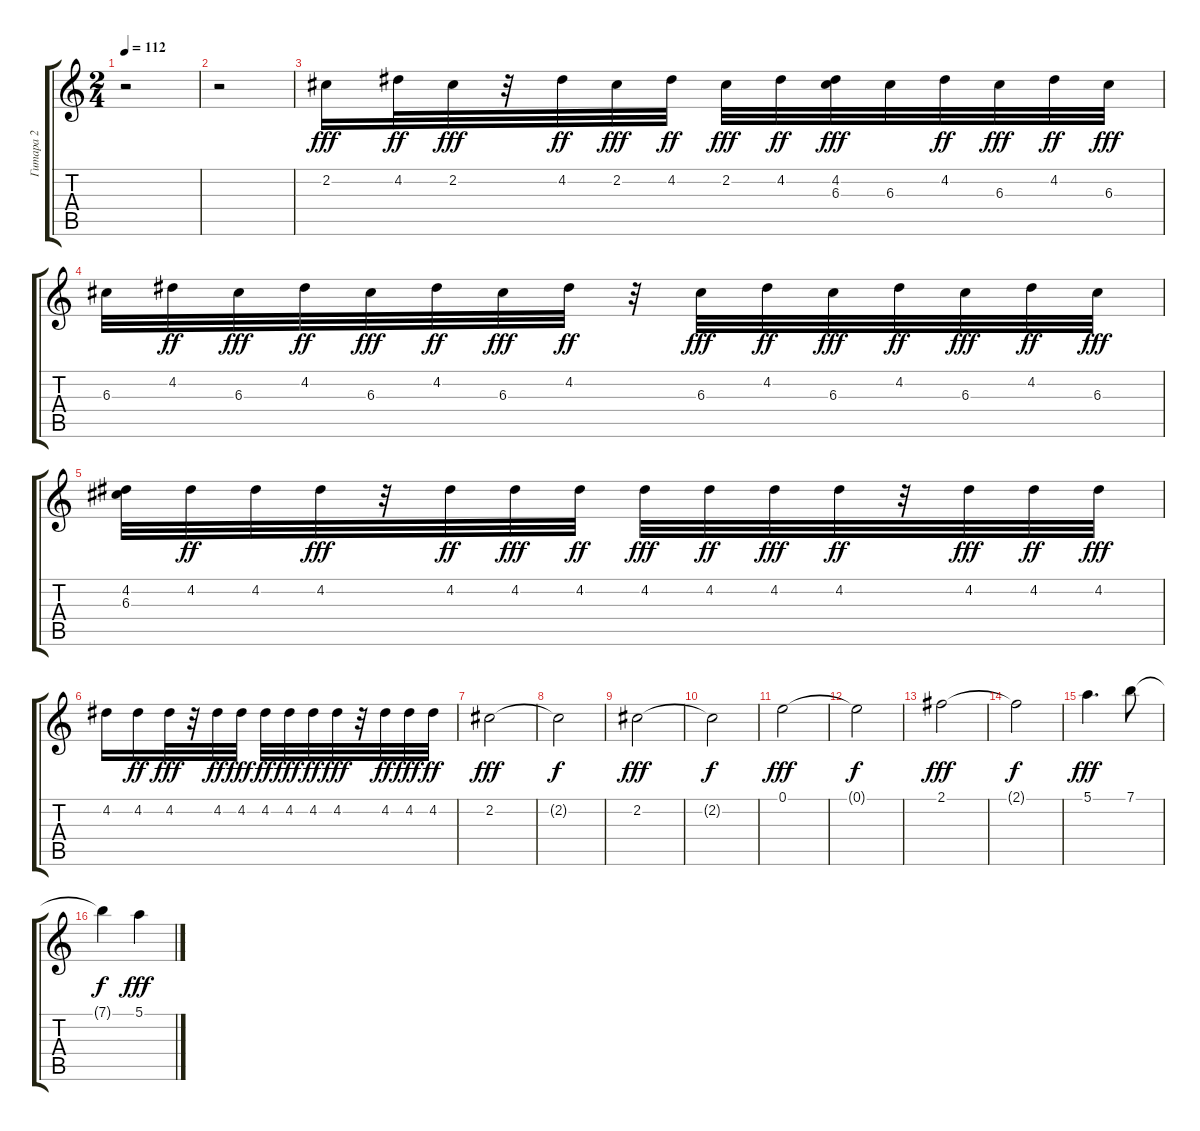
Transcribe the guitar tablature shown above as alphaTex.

\track ("Гитара 2" "Гитара 2") {instrument distortionguitar}
\staff {score tabs}
\tuning (E4 B3 G3 D3 A2 E2) {hide}
\ts (2 4)
\tempo 112
\clef g2
\ks c
r.2{dy fff} |
r.2 |
2.2.16 4.2.32{dy ff} 2.2.32{dy fff} r.32 4.2.32{dy ff} 2.2.32{dy fff} 4.2.32{dy ff} 2.2.32{dy fff} 4.2.32{dy ff} (4.2 6.3).32{dy fff} 6.3.32 4.2.32{dy ff} 6.3.32{dy fff} 4.2.32{dy ff} 6.3.32{dy fff} |
6.3.32 4.2.32{dy ff} 6.3.32{dy fff} 4.2.32{dy ff} 6.3.32{dy fff} 4.2.32{dy ff} 6.3.32{dy fff} 4.2.32{dy ff} r.32 6.3.32{dy fff} 4.2.32{dy ff} 6.3.32{dy fff} 4.2.32{dy ff} 6.3.32{dy fff} 4.2.32{dy ff} 6.3.32{dy fff} |
(4.2 6.3).32 4.2.32{dy ff} 4.2.32 4.2.32{dy fff} r.32 4.2.32{dy ff} 4.2.32{dy fff} 4.2.32{dy ff} 4.2.32{dy fff} 4.2.32{dy ff} 4.2.32{dy fff} 4.2.32{dy ff} r.32 4.2.32{dy fff} 4.2.32{dy ff} 4.2.32{dy fff} |
4.2.16 4.2.16{dy ff} 4.2.32{dy fff} r.32 4.2.32{dy ff} 4.2.32{dy fff} 4.2.32{dy ff} 4.2.32{dy fff} 4.2.32{dy ff} 4.2.32{dy fff} r.32 4.2.32{dy ff} 4.2.32{dy fff} 4.2.32{dy ff} |
2.2.2{dy fff} |
2.2{t}.2{dy f} |
2.2.2{dy fff} |
2.2{t}.2{dy f} |
0.1.2{dy fff} |
0.1{t}.2{dy f} |
2.1.2{dy fff} |
2.1{t}.2{dy f} |
5.1.4{d dy fff} 7.1.8 |
7.1{t}.4{dy f} 5.1.4{dy fff}
